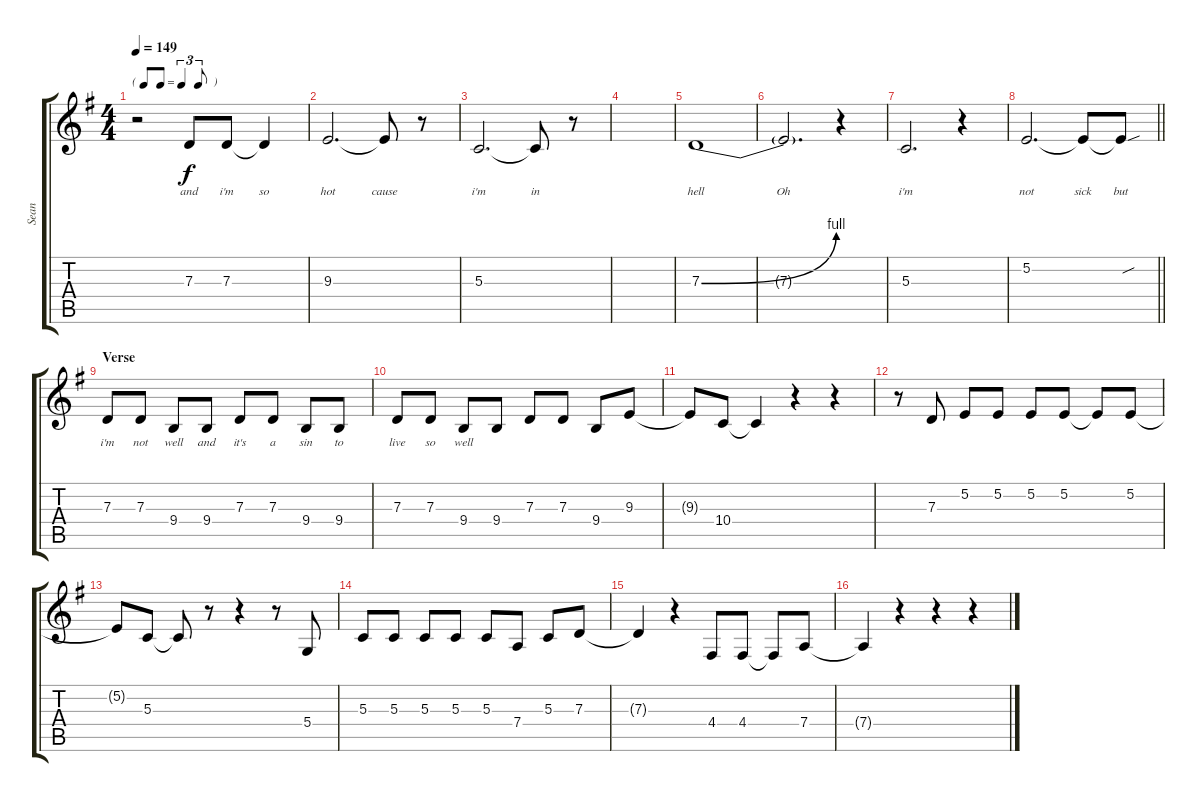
\track ("Sean" "Sean") {instrument tenorsax}
\staff {score tabs}
\tuning (E4 B3 G3 D3 A2 E2) {hide}
\ts (4 4)
\tf triplet8th
\tempo 149
\clef g2
\ks g
r.2{dy f} 7.3.8{lyrics (0 "and") lyrics (1 "") lyrics (2 "") lyrics (3 "") lyrics (4 "")} 7.3.8{lyrics (0 "i'm") lyrics (1 "") lyrics (2 "") lyrics (3 "") lyrics (4 "")} 7.3{t}.4{lyrics (0 "so") lyrics (1 "") lyrics (2 "") lyrics (3 "") lyrics (4 "")} |
9.3.2{d lyrics (0 "hot") lyrics (1 "") lyrics (2 "") lyrics (3 "") lyrics (4 "")} 9.3{t}.8{lyrics (0 "cause") lyrics (1 "") lyrics (2 "") lyrics (3 "") lyrics (4 "")} r.8 |
5.3.2{d lyrics (0 "i'm") lyrics (1 "") lyrics (2 "") lyrics (3 "") lyrics (4 "")} 5.3{t}.8{lyrics (0 "in") lyrics (1 "") lyrics (2 "") lyrics (3 "") lyrics (4 "")} r.8 |
|
7.3{be (bend 0 0 60 4)}.1{lyrics (0 "hell") lyrics (1 "") lyrics (2 "") lyrics (3 "") lyrics (4 "")} |
7.3{t}.2{d lyrics (0 "Oh") lyrics (1 "") lyrics (2 "") lyrics (3 "") lyrics (4 "")} r.4 |
5.3.2{d lyrics (0 "i'm") lyrics (1 "") lyrics (2 "") lyrics (3 "") lyrics (4 "")} r.4 |
\barLineRight lightlight
5.2.2{d lyrics (0 "not") lyrics (1 "") lyrics (2 "") lyrics (3 "") lyrics (4 "")} 5.2{t}.8{lyrics (0 "sick") lyrics (1 "") lyrics (2 "") lyrics (3 "") lyrics (4 "")} 5.2{sou t}.8{lyrics (0 "but") lyrics (1 "") lyrics (2 "") lyrics (3 "") lyrics (4 "")} |
\section ("" "Verse")
7.3.8{lyrics (0 "i'm") lyrics (1 "") lyrics (2 "") lyrics (3 "") lyrics (4 "")} 7.3.8{lyrics (0 "not") lyrics (1 "") lyrics (2 "") lyrics (3 "") lyrics (4 "")} 9.4.8{lyrics (0 "well") lyrics (1 "") lyrics (2 "") lyrics (3 "") lyrics (4 "")} 9.4.8{lyrics (0 "and") lyrics (1 "") lyrics (2 "") lyrics (3 "") lyrics (4 "")} 7.3.8{lyrics (0 "it's") lyrics (1 "") lyrics (2 "") lyrics (3 "") lyrics (4 "")} 7.3.8{lyrics (0 "a") lyrics (1 "") lyrics (2 "") lyrics (3 "") lyrics (4 "")} 9.4.8{lyrics (0 "sin") lyrics (1 "") lyrics (2 "") lyrics (3 "") lyrics (4 "")} 9.4.8{lyrics (0 "to") lyrics (1 "") lyrics (2 "") lyrics (3 "") lyrics (4 "")} |
7.3.8{lyrics (0 "live") lyrics (1 "") lyrics (2 "") lyrics (3 "") lyrics (4 "")} 7.3.8{lyrics (0 "so") lyrics (1 "") lyrics (2 "") lyrics (3 "") lyrics (4 "")} 9.4.8{lyrics (0 "well") lyrics (1 "") lyrics (2 "") lyrics (3 "") lyrics (4 "")} 9.4.8 7.3.8 7.3.8 9.4.8 9.3.8 |
9.3{t}.8 10.4.8 10.4{t}.4 r.4 r.4 |
r.8 7.3.8 5.2.8 5.2.8 5.2.8 5.2.8 5.2{t}.8 5.2.8 |
5.2{t}.8 5.3.8 5.3{t}.8 r.8 r.4 r.8 5.4.8 |
5.3.8 5.3.8 5.3.8 5.3.8 5.3.8 7.4.8 5.3.8 7.3.8 |
7.3{t}.4 r.4 4.4.8 4.4.8 4.4{t}.8 7.4.8 |
7.4{t}.4 r.4 r.4 r.4
